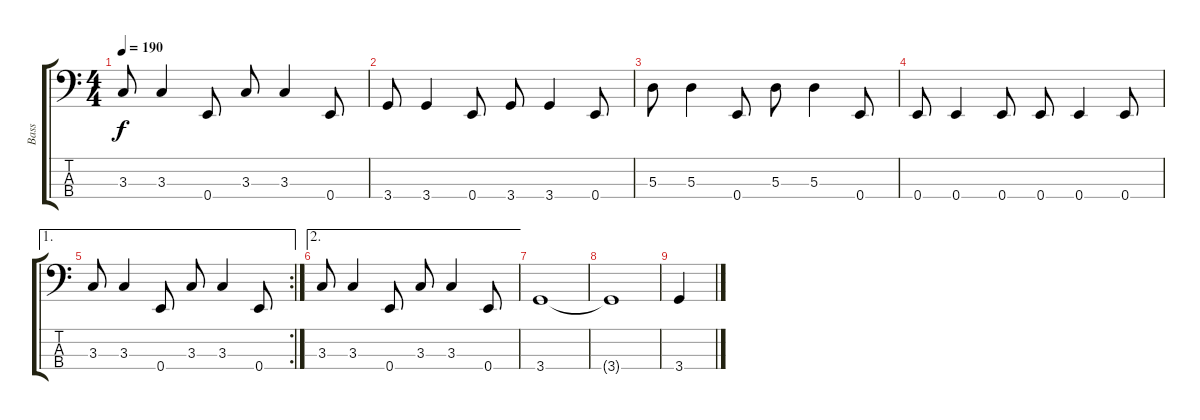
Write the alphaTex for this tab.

\track ("Bass" "Bass") {instrument slapbass2}
\staff {score tabs}
\tuning (G2 D2 A1 E1) {hide}
\ts (4 4)
\tempo 190
\clef f4
\ks c
3.3.8{dy f} 3.3.4 0.4.8 3.3.8 3.3.4 0.4.8 |
3.4.8 3.4.4 0.4.8 3.4.8 3.4.4 0.4.8 |
5.3.8 5.3.4 0.4.8 5.3.8 5.3.4 0.4.8 |
0.4.8 0.4.4 0.4.8 0.4.8 0.4.4 0.4.8 |
\ae 1
\rc 2
3.3.8 3.3.4 0.4.8 3.3.8 3.3.4 0.4.8 |
\ae 2
3.3.8 3.3.4 0.4.8 3.3.8 3.3.4 0.4.8 |
3.4.1 |
3.4{t}.1 |
3.4.4
